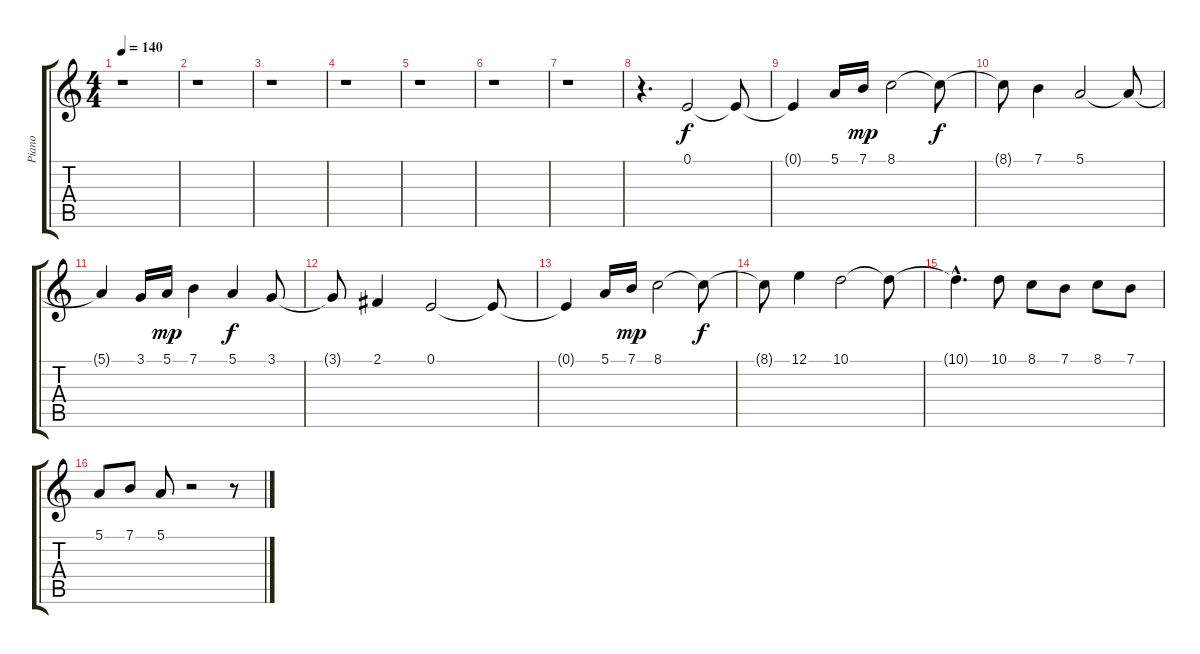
\track ("Piano" "Piano") {instrument acousticgrandpiano}
\staff {score tabs}
\tuning (E4 B3 G3 D3 A2 E2) {hide}
\ts (4 4)
\tempo 140
\clef g2
\ks c
r.1{dy f} |
r.1 |
r.1 |
r.1 |
r.1 |
r.1 |
r.1 |
r.4{d} 0.1.2{volume 16 balance 8} 0.1{t}.8 |
0.1{t}.4 5.1.16 7.1.16{dy mp} 8.1.2 8.1{t}.8{dy f} |
8.1{t}.8 7.1.4 5.1.2 5.1{t}.8 |
5.1{t}.4 3.1.16 5.1.16{dy mp} 7.1.4 5.1.4{dy f} 3.1.8 |
3.1{t}.8 2.1.4 0.1.2 0.1{t}.8 |
0.1{t}.4 5.1.16 7.1.16{dy mp} 8.1.2 8.1{t}.8{dy f} |
8.1{t}.8 12.1.4 10.1.2 10.1{t}.8 |
10.1{hac t}.4{d} 10.1.8 8.1.8 7.1.8 8.1.8 7.1.8 |
5.1.8 7.1.8 5.1.8 r.2 r.8
